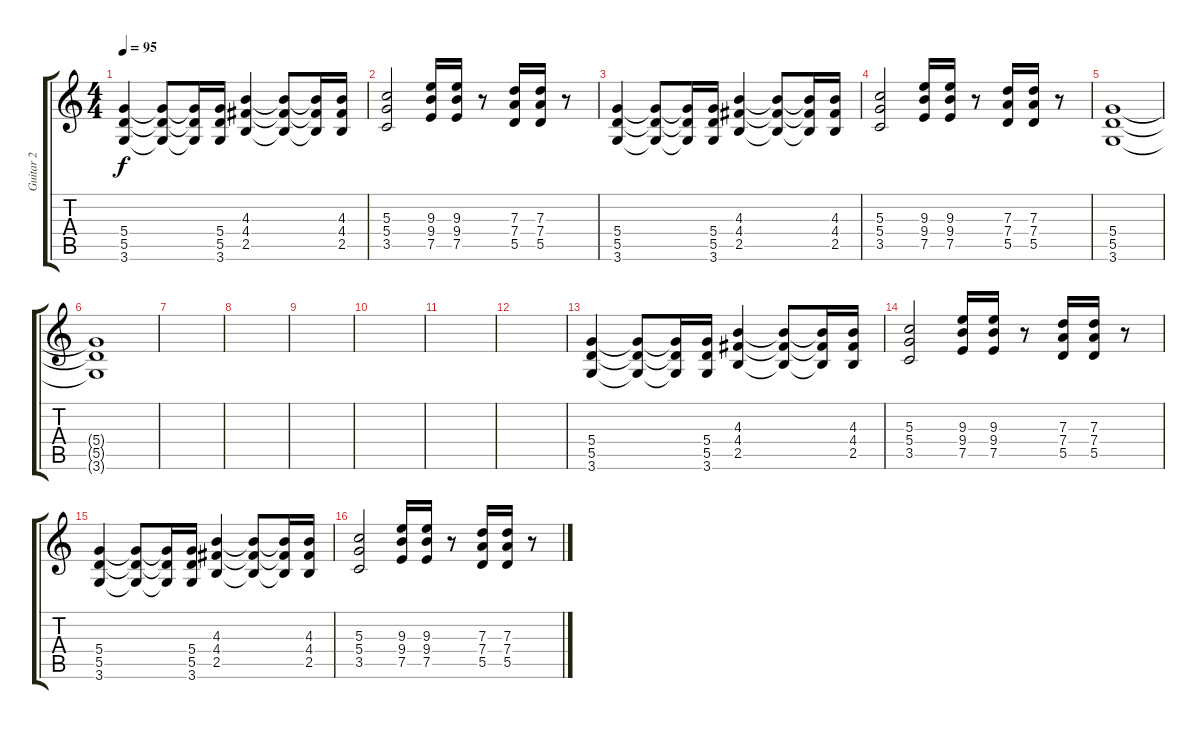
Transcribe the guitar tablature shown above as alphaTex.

\track ("Guitar 2" "Guitar 2") {instrument overdrivenguitar}
\staff {score tabs}
\tuning (E4 B3 G3 D3 A2 E2) {hide}
\ts (4 4)
\tempo 95
\clef g2
\ks c
(5.4 5.5 3.6).4{dy f} (5.4{t} 5.5{t} 3.6{t}).8 (5.4{t} 5.5{t} 3.6{t}).16 (5.4 5.5 3.6).16 (4.3 4.4 2.5).4 (4.3{t} 4.4{t} 2.5{t}).8 (4.3{t} 4.4{t} 2.5{t}).16 (4.3 4.4 2.5).16 |
(5.3 5.4 3.5).2 (9.3 9.4 7.5).16 (9.3 9.4 7.5).16 r.8 (7.3 7.4 5.5).16 (7.3 7.4 5.5).16 r.8 |
(5.4 5.5 3.6).4 (5.4{t} 5.5{t} 3.6{t}).8 (5.4{t} 5.5{t} 3.6{t}).16 (5.4 5.5 3.6).16 (4.3 4.4 2.5).4 (4.3{t} 4.4{t} 2.5{t}).8 (4.3{t} 4.4{t} 2.5{t}).16 (4.3 4.4 2.5).16 |
(5.3 5.4 3.5).2 (9.3 9.4 7.5).16 (9.3 9.4 7.5).16 r.8 (7.3 7.4 5.5).16 (7.3 7.4 5.5).16 r.8 |
(5.4 5.5 3.6).1 |
(5.4{t} 5.5{t} 3.6{t}).1 |
|
|
|
|
|
|
(5.4 5.5 3.6).4 (5.4{t} 5.5{t} 3.6{t}).8 (5.4{t} 5.5{t} 3.6{t}).16 (5.4 5.5 3.6).16 (4.3 4.4 2.5).4 (4.3{t} 4.4{t} 2.5{t}).8 (4.3{t} 4.4{t} 2.5{t}).16 (4.3 4.4 2.5).16 |
(5.3 5.4 3.5).2 (9.3 9.4 7.5).16 (9.3 9.4 7.5).16 r.8 (7.3 7.4 5.5).16 (7.3 7.4 5.5).16 r.8 |
(5.4 5.5 3.6).4 (5.4{t} 5.5{t} 3.6{t}).8 (5.4{t} 5.5{t} 3.6{t}).16 (5.4 5.5 3.6).16 (4.3 4.4 2.5).4 (4.3{t} 4.4{t} 2.5{t}).8 (4.3{t} 4.4{t} 2.5{t}).16 (4.3 4.4 2.5).16 |
(5.3 5.4 3.5).2 (9.3 9.4 7.5).16 (9.3 9.4 7.5).16 r.8 (7.3 7.4 5.5).16 (7.3 7.4 5.5).16 r.8
